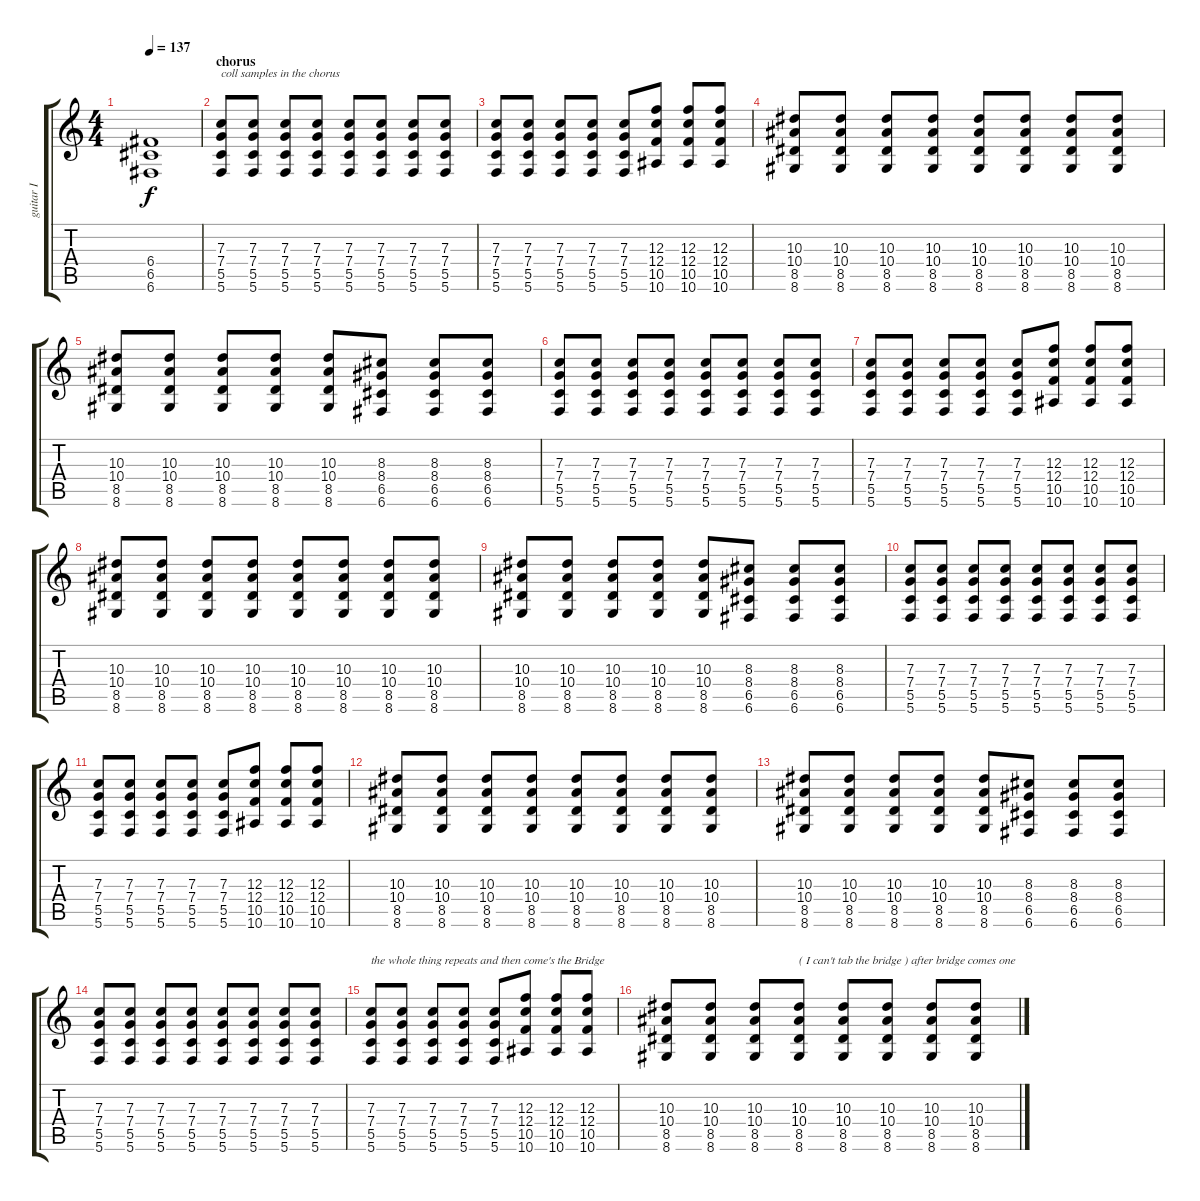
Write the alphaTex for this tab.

\track ("guitar I" "guitar I") {instrument distortionguitar}
\staff {score tabs}
\tuning (D4 A3 F3 C3 G2 C2) {hide}
\ts (4 4)
\tempo 137
\clef g2
\ks c
(6.4 6.5 6.6).1{dy f} |
\section ("" "chorus")
(7.3 7.4 5.5 5.6).8{txt "coll samples in the chorus" volume 10} (7.3 7.4 5.5 5.6).8 (7.3 7.4 5.5 5.6).8 (7.3 7.4 5.5 5.6).8 (7.3 7.4 5.5 5.6).8 (7.3 7.4 5.5 5.6).8 (7.3 7.4 5.5 5.6).8 (7.3 7.4 5.5 5.6).8 |
(7.3 7.4 5.5 5.6).8 (7.3 7.4 5.5 5.6).8 (7.3 7.4 5.5 5.6).8 (7.3 7.4 5.5 5.6).8 (7.3 7.4 5.5 5.6).8 (12.3 12.4 10.5 10.6).8 (12.3 12.4 10.5 10.6).8 (12.3 12.4 10.5 10.6).8 |
(10.3 10.4 8.5 8.6).8 (10.3 10.4 8.5 8.6).8 (10.3 10.4 8.5 8.6).8 (10.3 10.4 8.5 8.6).8 (10.3 10.4 8.5 8.6).8 (10.3 10.4 8.5 8.6).8 (10.3 10.4 8.5 8.6).8 (10.3 10.4 8.5 8.6).8 |
(10.3 10.4 8.5 8.6).8 (10.3 10.4 8.5 8.6).8 (10.3 10.4 8.5 8.6).8 (10.3 10.4 8.5 8.6).8 (10.3 10.4 8.5 8.6).8 (8.3 8.4 6.5 6.6).8 (8.3 8.4 6.5 6.6).8 (8.3 8.4 6.5 6.6).8 |
(7.3 7.4 5.5 5.6).8{volume 10} (7.3 7.4 5.5 5.6).8 (7.3 7.4 5.5 5.6).8 (7.3 7.4 5.5 5.6).8 (7.3 7.4 5.5 5.6).8 (7.3 7.4 5.5 5.6).8 (7.3 7.4 5.5 5.6).8 (7.3 7.4 5.5 5.6).8 |
(7.3 7.4 5.5 5.6).8 (7.3 7.4 5.5 5.6).8 (7.3 7.4 5.5 5.6).8 (7.3 7.4 5.5 5.6).8 (7.3 7.4 5.5 5.6).8 (12.3 12.4 10.5 10.6).8 (12.3 12.4 10.5 10.6).8 (12.3 12.4 10.5 10.6).8 |
(10.3 10.4 8.5 8.6).8 (10.3 10.4 8.5 8.6).8 (10.3 10.4 8.5 8.6).8 (10.3 10.4 8.5 8.6).8 (10.3 10.4 8.5 8.6).8 (10.3 10.4 8.5 8.6).8 (10.3 10.4 8.5 8.6).8 (10.3 10.4 8.5 8.6).8 |
(10.3 10.4 8.5 8.6).8 (10.3 10.4 8.5 8.6).8 (10.3 10.4 8.5 8.6).8 (10.3 10.4 8.5 8.6).8 (10.3 10.4 8.5 8.6).8 (8.3 8.4 6.5 6.6).8 (8.3 8.4 6.5 6.6).8 (8.3 8.4 6.5 6.6).8 |
(7.3 7.4 5.5 5.6).8{volume 10} (7.3 7.4 5.5 5.6).8 (7.3 7.4 5.5 5.6).8 (7.3 7.4 5.5 5.6).8 (7.3 7.4 5.5 5.6).8 (7.3 7.4 5.5 5.6).8 (7.3 7.4 5.5 5.6).8 (7.3 7.4 5.5 5.6).8 |
(7.3 7.4 5.5 5.6).8 (7.3 7.4 5.5 5.6).8 (7.3 7.4 5.5 5.6).8 (7.3 7.4 5.5 5.6).8 (7.3 7.4 5.5 5.6).8 (12.3 12.4 10.5 10.6).8 (12.3 12.4 10.5 10.6).8 (12.3 12.4 10.5 10.6).8 |
(10.3 10.4 8.5 8.6).8 (10.3 10.4 8.5 8.6).8 (10.3 10.4 8.5 8.6).8 (10.3 10.4 8.5 8.6).8 (10.3 10.4 8.5 8.6).8 (10.3 10.4 8.5 8.6).8 (10.3 10.4 8.5 8.6).8 (10.3 10.4 8.5 8.6).8 |
(10.3 10.4 8.5 8.6).8 (10.3 10.4 8.5 8.6).8 (10.3 10.4 8.5 8.6).8 (10.3 10.4 8.5 8.6).8 (10.3 10.4 8.5 8.6).8 (8.3 8.4 6.5 6.6).8 (8.3 8.4 6.5 6.6).8 (8.3 8.4 6.5 6.6).8 |
(7.3 7.4 5.5 5.6).8{volume 10} (7.3 7.4 5.5 5.6).8 (7.3 7.4 5.5 5.6).8 (7.3 7.4 5.5 5.6).8 (7.3 7.4 5.5 5.6).8 (7.3 7.4 5.5 5.6).8 (7.3 7.4 5.5 5.6).8 (7.3 7.4 5.5 5.6).8 |
(7.3 7.4 5.5 5.6).8{txt "the whole thing repeats and then come's the Bridge"} (7.3 7.4 5.5 5.6).8 (7.3 7.4 5.5 5.6).8 (7.3 7.4 5.5 5.6).8 (7.3 7.4 5.5 5.6).8 (12.3 12.4 10.5 10.6).8 (12.3 12.4 10.5 10.6).8 (12.3 12.4 10.5 10.6).8 |
(10.3 10.4 8.5 8.6).8 (10.3 10.4 8.5 8.6).8 (10.3 10.4 8.5 8.6).8 (10.3 10.4 8.5 8.6).8{txt "( I can't tab the bridge ) after bridge comes one "} (10.3 10.4 8.5 8.6).8 (10.3 10.4 8.5 8.6).8 (10.3 10.4 8.5 8.6).8 (10.3 10.4 8.5 8.6).8
